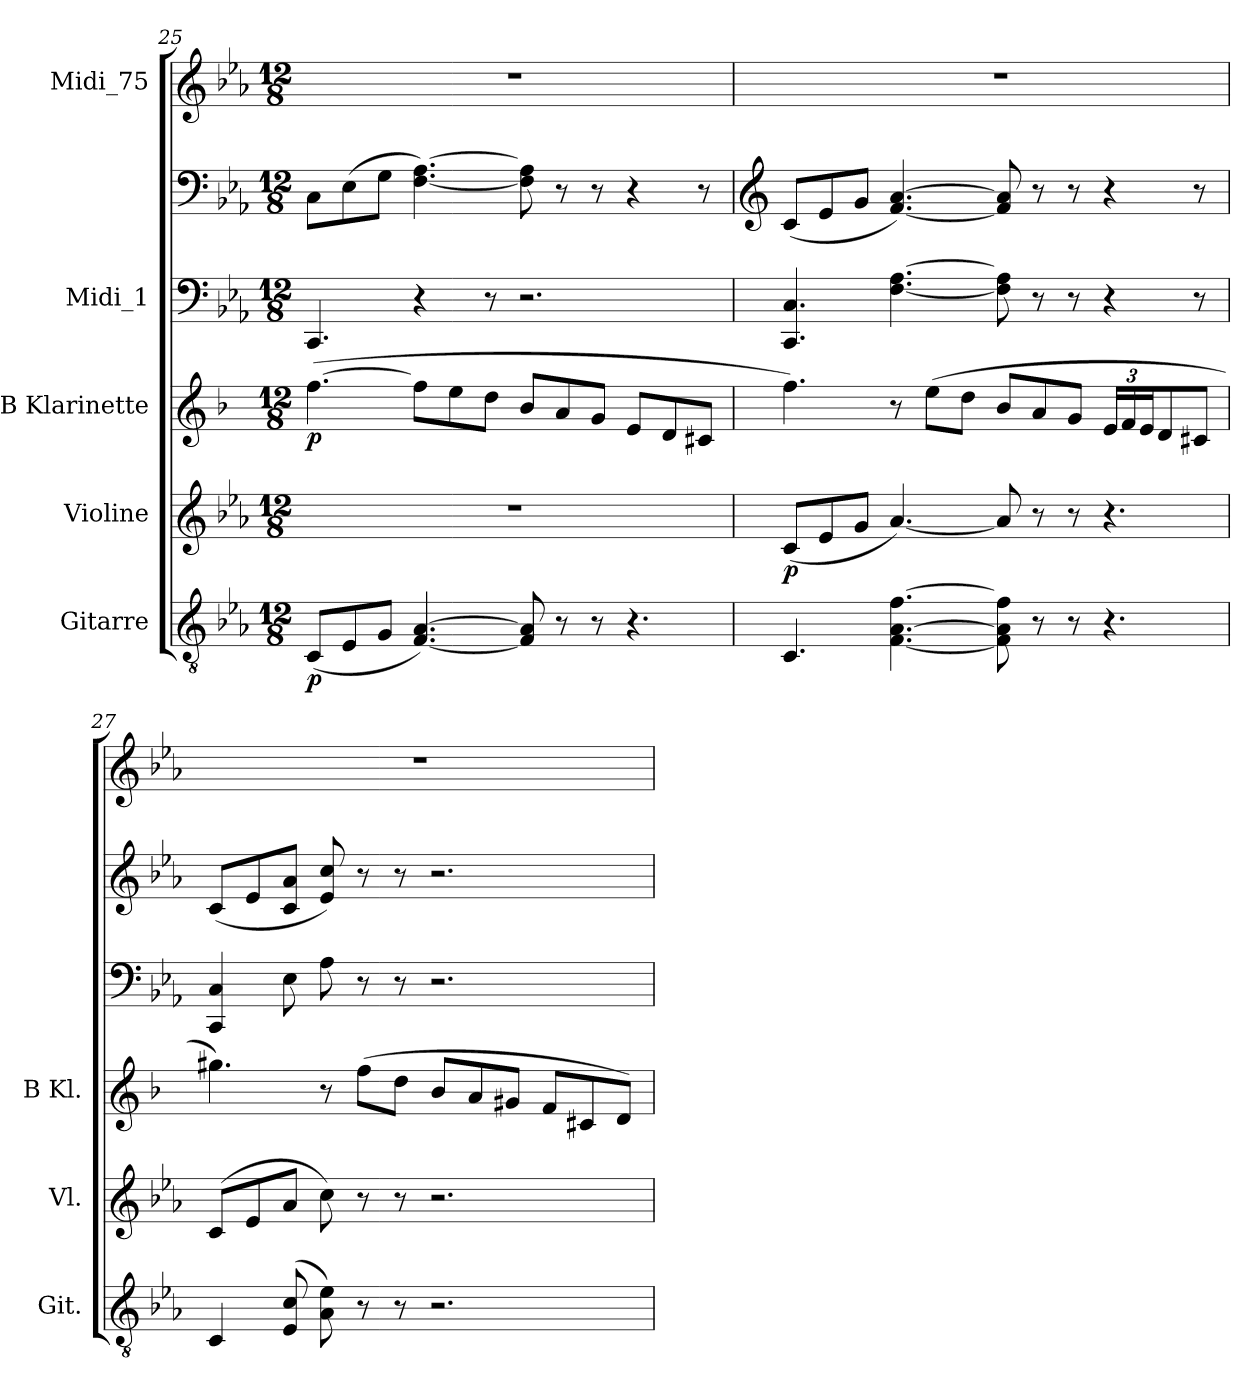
**kern	**dynam	**kern	**dynam	**kern	**dynam	**kern	**kern	**kern
*part5	*part5	*part4	*part4	*part3	*part3	*part2	*part2	*part1
*staff6	*staff6	*staff5	*staff5	*staff4	*staff4	*staff3	*staff2	*staff1
*I"Gitarre	*	*I"Violine	*	*I"B Klarinette	*	*I"Midi_1	*	*I"Midi_75
*I'Git.	*	*I'Vl.	*	*I'B Kl.	*	*	*	*
*clefGv2	*	*clefG2	*	*clefG2	*	*clefF4	*clefF4	*clefG2
*	*	*	*	*ITrd1c2	*	*	*	*
*k[b-e-a-]	*	*k[b-e-a-]	*	*k[b-e-a-]	*	*k[b-e-a-]	*k[b-e-a-]	*k[b-e-a-]
*M12/8	*	*M12/8	*	*M12/8	*	*M12/8	*M12/8	*M12/8
=25	=25	=25	=25	=25	=25	=25	=25	=25
!	!LO:DY:b	!	!	!	!LO:DY:b	!	!	!
(8C/L	p	1.r	.	(>[4.ee-\	p	4.CC/	8C/L	1.r
8E-/	.	.	.	.	.	.	(>8E-\	.
8G/J	.	.	.	.	.	.	8G\J	.
[4.F/ [4.A-/)	.	.	.	8ee-\L]	.	4r	[4.F\ [4.A-\)	.
.	.	.	.	8dd\	.	.	.	.
.	.	.	.	8cc\J	.	8r	.	.
8F/] 8A-/]	.	.	.	8a-/L	.	2.r	8F\] 8A-\]	.
8r	.	.	.	8g/	.	.	8r	.
8r	.	.	.	8f/J	.	.	8r	.
4.r	.	.	.	8d/L	.	.	4r	.
.	.	.	.	8c/	.	.	.	.
.	.	.	.	8Bn/J	.	.	8r	.
=26	=26	=26	=26	=26	=26	=26	=26	=26
*	*	*	*	*	*	*	*clefG2	*
!	!	!	!LO:DY:b	!	!	!	!	!
4.C/	.	(8c/L	p	4.ee-\)	.	4.CC/ 4.C/	(8c/L	1.r
.	.	8e-/	.	.	.	.	8e-/	.
.	.	8g/J	.	.	.	.	8g/J	.
[4.F\ [4.A-\ [4.f\	.	[4.a-/)	.	8r	.	[4.F\ [4.A-\	[4.f/ [4.a-/)	.
.	.	.	.	(>8dd\L	.	.	.	.
.	.	.	.	8cc\J	.	.	.	.
8F\] 8A-\] 8f\]	.	8a-/]	.	8a-/L	.	8F\] 8A-\]	8f/] 8a-/]	.
8r	.	8r	.	8g/	.	8r	8r	.
8r	.	8r	.	8f/J	.	8r	8r	.
*	*	*	*	*Xbrackettup	*	*	*	*
4.r	.	4.r	.	24d/LL	.	4r	4r	.
.	.	.	.	24e-/	.	.	.	.
.	.	.	.	24d/J	.	.	.	.
.	.	.	.	8c/	.	.	.	.
.	.	.	.	8Bn/J	.	8r	8r	.
=27	=27	=27	=27	=27	=27	=27	=27	=27
4C/	.	(8c/L	.	4.ff#X\)	.	4CC/ 4C/	(8c/L	1.r
.	.	8e-/	.	.	.	.	8e-/	.
(8E-/ 8c/	.	8a-/J	.	.	.	8E-\	8c/ 8a-/J	.
8A-\ 8e-\)	.	8cc\)	.	8r	.	8A-\	8e-/ 8cc/)	.
8r	.	8r	.	(>8ee-\L	.	8r	8r	.
8r	.	8r	.	8cc\J	.	8r	8r	.
2.r	.	2.r	.	8a-/L	.	2.r	2.r	.
.	.	.	.	8g/	.	.	.	.
.	.	.	.	8f#X/J	.	.	.	.
.	.	.	.	8e-/L	.	.	.	.
.	.	.	.	8Bn/	.	.	.	.
.	.	.	.	8c/J)	.	.	.	.
=	=	=	=	=	=	=	=	=
*-	*-	*-	*-	*-	*-	*-	*-	*-
